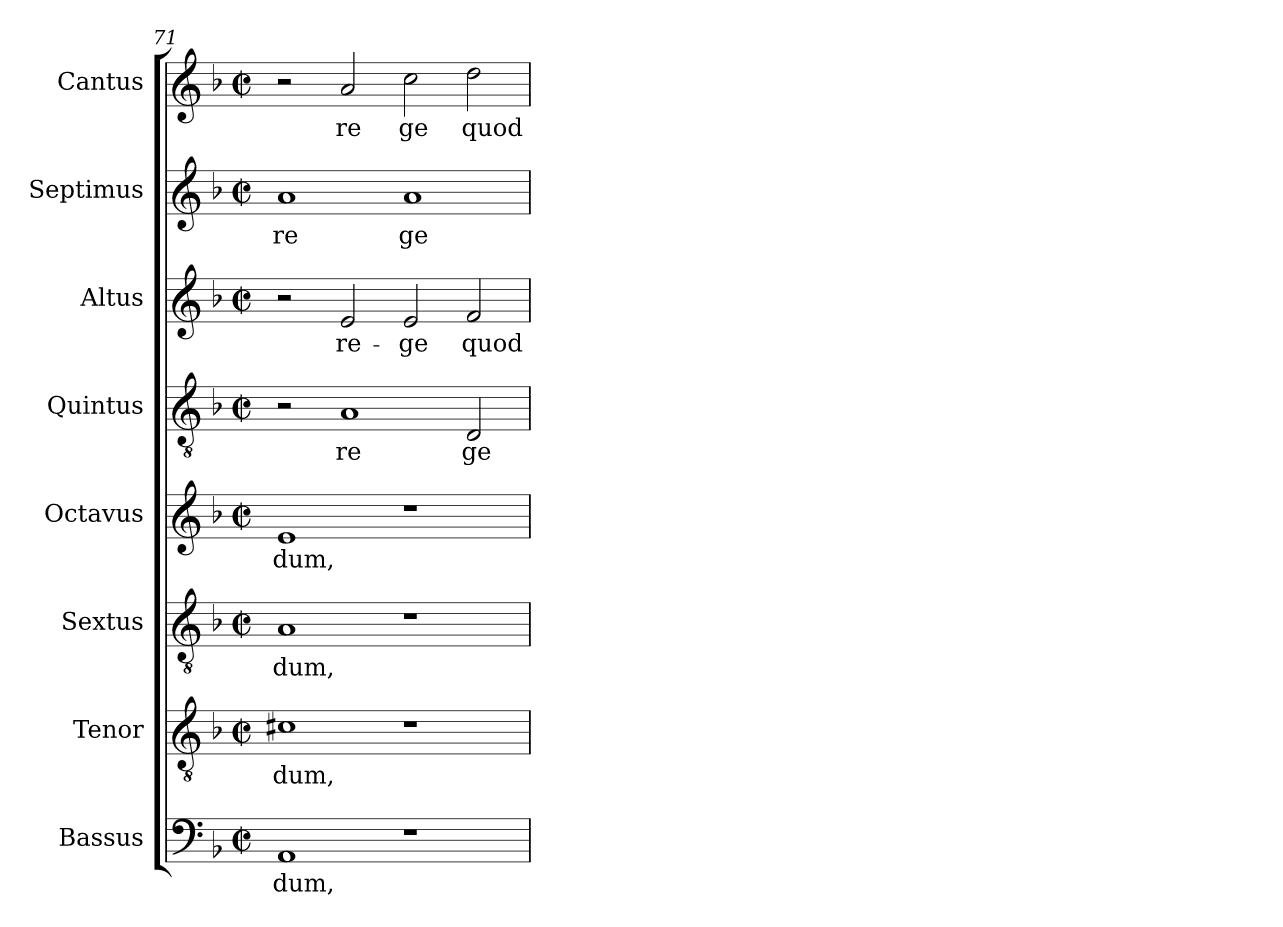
**kern	**text	**kern	**text	**kern	**text	**kern	**text	**kern	**text	**kern	**text	**kern	**text	**kern	**text
*part8	*part8	*part7	*part7	*part6	*part6	*part5	*part5	*part4	*part4	*part3	*part3	*part2	*part2	*part1	*part1
*staff8	*staff8	*staff7	*staff7	*staff6	*staff6	*staff5	*staff5	*staff4	*staff4	*staff3	*staff3	*staff2	*staff2	*staff1	*staff1
*I"Bassus	*	*I"Tenor	*	*I"Sextus	*	*I"Octavus	*	*I"Quintus	*	*I"Altus	*	*I"Septimus	*	*I"Cantus	*
!!LO:PB:g=z
*clefF4	*	*clefGv2	*	*clefGv2	*	*clefG2	*	*clefGv2	*	*clefG2	*	*clefG2	*	*clefG2	*
*k[b-]	*	*k[b-]	*	*k[b-]	*	*k[b-]	*	*k[b-]	*	*k[b-]	*	*k[b-]	*	*k[b-]	*
*F:	*	*F:	*	*F:	*	*F:	*	*F:	*	*F:	*	*F:	*	*F:	*
*M2/2	*	*M2/2	*	*M2/2	*	*M2/2	*	*M2/2	*	*M2/2	*	*M2/2	*	*M2/2	*
*met(c|)	*	*met(c|)	*	*met(c|)	*	*met(c|)	*	*met(c|)	*	*met(c|)	*	*met(c|)	*	*met(c|)	*
=71	=71	=71	=71	=71	=71	=71	=71	=71	=71	=71	=71	=71	=71	=71	=71
!	!LO:LY:b:cj	!	!LO:LY:b:cj	!	!LO:LY:b:cj	!	!LO:LY:b:cj	!	!	!	!	!	!LO:LY:b:cj	!	!
1AA	dum,	1c#X	-dum,	1A	-dum,	1e	dum,	2r	.	2r	.	1a	re	2r	.
!	!	!	!	!	!	!	!	!	!LO:LY:b:cj	!	!LO:LY:b:cj	!	!	!	!LO:LY:b:cj
.	.	.	.	.	.	.	.	1A	re	2e/	re-	.	.	2a/	re
!	!	!	!	!	!	!	!	!	!	!	!LO:LY:b:cj	!	!LO:LY:b:cj	!	!LO:LY:b:cj
1r	.	1r	.	1r	.	1r	.	.	.	2e/	-ge	1a	ge	2cc\	ge
!	!	!	!	!	!	!	!	!	!LO:LY:b:cj	!	!LO:LY:b:cj	!	!	!	!LO:LY:b:cj
.	.	.	.	.	.	.	.	2D/	ge	2f/	quod	.	.	2dd\	quod
=	=	=	=	=	=	=	=	=	=	=	=	=	=	=	=
*-	*-	*-	*-	*-	*-	*-	*-	*-	*-	*-	*-	*-	*-	*-	*-
